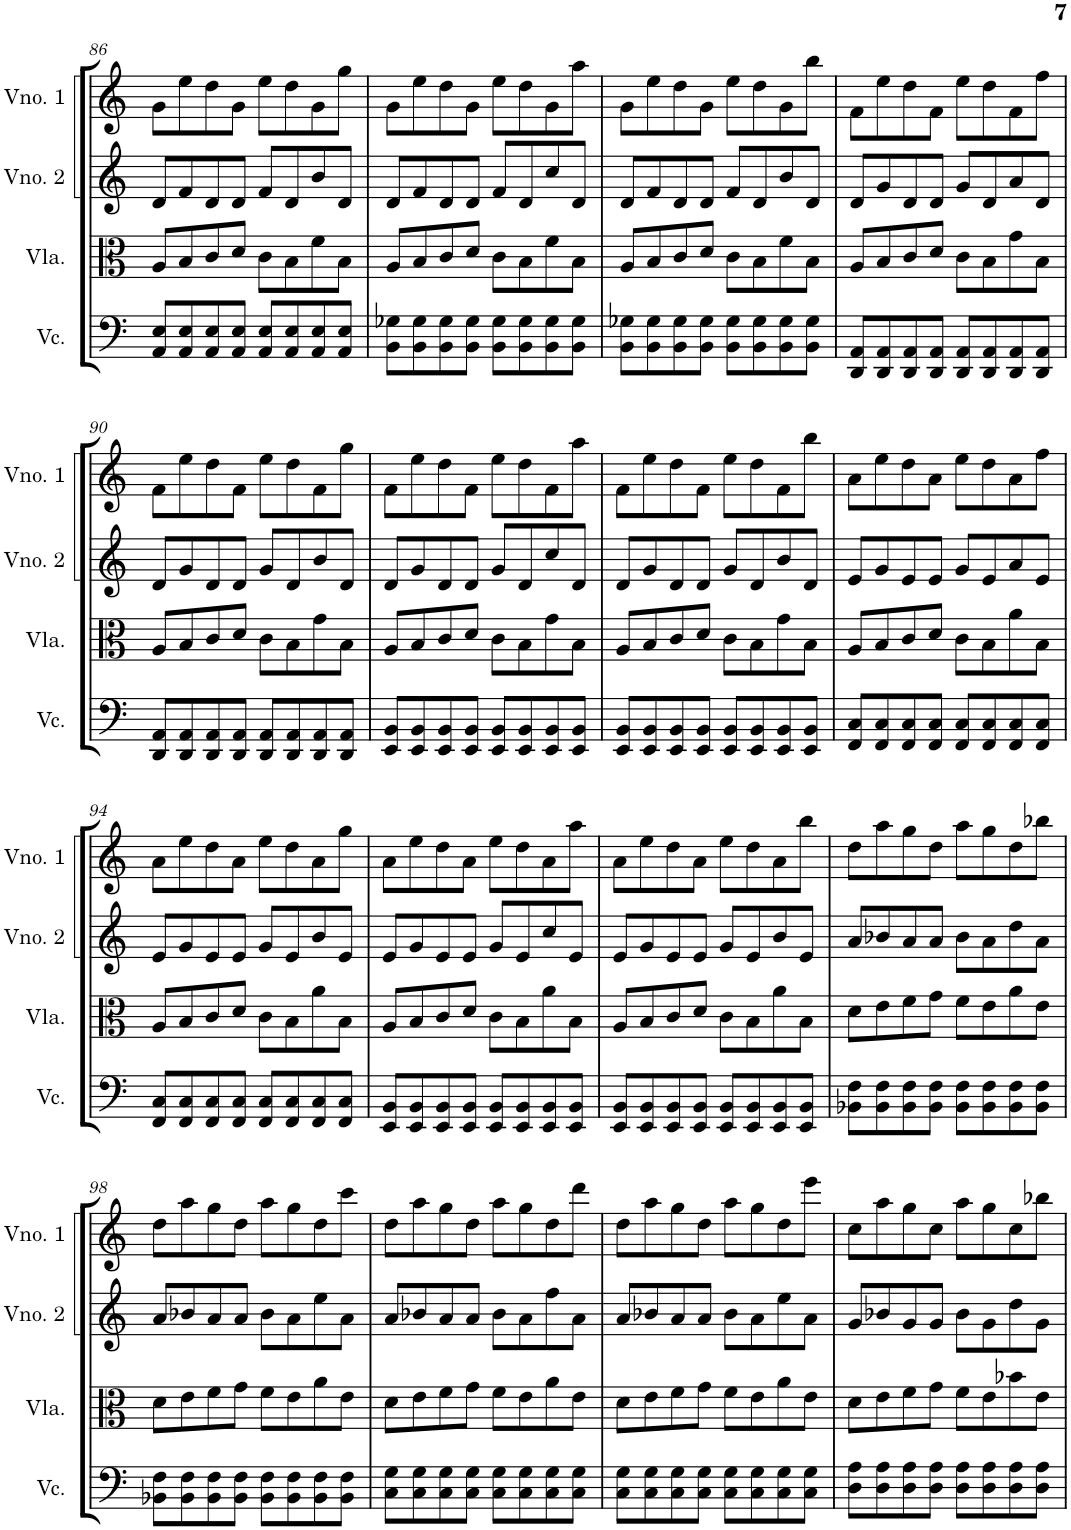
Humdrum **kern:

**kern	**kern	**kern	**kern
*part4	*part3	*part2	*part1
*staff4	*staff3	*staff2	*staff1
*I"Violoncelo	*I"Viola	*I"Violino 2	*I"Violino 1
*I'Vc.	*I'Vla.	*I'Vno. 2	*I'Vno. 1
!!LO:PB:g=z
*clefF4	*clefC3	*clefG2	*clefG2
*k[]	*k[]	*k[]	*k[]
*M2/2	*M2/2	*M2/2	*M2/2
*met(c|)	*met(c|)	*met(c|)	*met(c|)
=86	=86	=86	=86
8AA/ 8E/L	8A/L	8d/L	8g\L
8AA/ 8E/	8B/	8f/	8ee\
8AA/ 8E/	8c/	8d/	8dd\
8AA/ 8E/J	8d/J	8d/J	8g\J
8AA/ 8E/L	8c\L	8f/L	8ee\L
8AA/ 8E/	8B\	8d/	8dd\
8AA/ 8E/	8f\	8b/	8g\
8AA/ 8E/J	8B\J	8d/J	8gg\J
=87	=87	=87	=87
8BB\ 8G-X\L	8A/L	8d/L	8g\L
8BB\ 8G-\	8B/	8f/	8ee\
8BB\ 8G-\	8c/	8d/	8dd\
8BB\ 8G-\J	8d/J	8d/J	8g\J
8BB\ 8G-\L	8c\L	8f/L	8ee\L
8BB\ 8G-\	8B\	8d/	8dd\
8BB\ 8G-\	8f\	8cc/	8g\
8BB\ 8G-\J	8B\J	8d/J	8aa\J
=88	=88	=88	=88
8BB\ 8G-X\L	8A/L	8d/L	8g\L
8BB\ 8G-\	8B/	8f/	8ee\
8BB\ 8G-\	8c/	8d/	8dd\
8BB\ 8G-\J	8d/J	8d/J	8g\J
8BB\ 8G-\L	8c\L	8f/L	8ee\L
8BB\ 8G-\	8B\	8d/	8dd\
8BB\ 8G-\	8f\	8b/	8g\
8BB\ 8G-\J	8B\J	8d/J	8bb\J
=89	=89	=89	=89
8DD/ 8AA/L	8A/L	8d/L	8f\L
8DD/ 8AA/	8B/	8g/	8ee\
8DD/ 8AA/	8c/	8d/	8dd\
8DD/ 8AA/J	8d/J	8d/J	8f\J
8DD/ 8AA/L	8c\L	8g/L	8ee\L
8DD/ 8AA/	8B\	8d/	8dd\
8DD/ 8AA/	8g\	8a/	8f\
8DD/ 8AA/J	8B\J	8d/J	8ff\J
!!LO:LB:g=z
=90	=90	=90	=90
8DD/ 8AA/L	8A/L	8d/L	8f\L
8DD/ 8AA/	8B/	8g/	8ee\
8DD/ 8AA/	8c/	8d/	8dd\
8DD/ 8AA/J	8d/J	8d/J	8f\J
8DD/ 8AA/L	8c\L	8g/L	8ee\L
8DD/ 8AA/	8B\	8d/	8dd\
8DD/ 8AA/	8g\	8b/	8f\
8DD/ 8AA/J	8B\J	8d/J	8gg\J
=91	=91	=91	=91
8EE/ 8BB/L	8A/L	8d/L	8f\L
8EE/ 8BB/	8B/	8g/	8ee\
8EE/ 8BB/	8c/	8d/	8dd\
8EE/ 8BB/J	8d/J	8d/J	8f\J
8EE/ 8BB/L	8c\L	8g/L	8ee\L
8EE/ 8BB/	8B\	8d/	8dd\
8EE/ 8BB/	8g\	8cc/	8f\
8EE/ 8BB/J	8B\J	8d/J	8aa\J
=92	=92	=92	=92
8EE/ 8BB/L	8A/L	8d/L	8f\L
8EE/ 8BB/	8B/	8g/	8ee\
8EE/ 8BB/	8c/	8d/	8dd\
8EE/ 8BB/J	8d/J	8d/J	8f\J
8EE/ 8BB/L	8c\L	8g/L	8ee\L
8EE/ 8BB/	8B\	8d/	8dd\
8EE/ 8BB/	8g\	8b/	8f\
8EE/ 8BB/J	8B\J	8d/J	8bb\J
=93	=93	=93	=93
8FF/ 8C/L	8A/L	8e/L	8a\L
8FF/ 8C/	8B/	8g/	8ee\
8FF/ 8C/	8c/	8e/	8dd\
8FF/ 8C/J	8d/J	8e/J	8a\J
8FF/ 8C/L	8c\L	8g/L	8ee\L
8FF/ 8C/	8B\	8e/	8dd\
8FF/ 8C/	8a\	8a/	8a\
8FF/ 8C/J	8B\J	8e/J	8ff\J
!!LO:LB:g=z
=94	=94	=94	=94
8FF/ 8C/L	8A/L	8e/L	8a\L
8FF/ 8C/	8B/	8g/	8ee\
8FF/ 8C/	8c/	8e/	8dd\
8FF/ 8C/J	8d/J	8e/J	8a\J
8FF/ 8C/L	8c\L	8g/L	8ee\L
8FF/ 8C/	8B\	8e/	8dd\
8FF/ 8C/	8a\	8b/	8a\
8FF/ 8C/J	8B\J	8e/J	8gg\J
=95	=95	=95	=95
8EE/ 8BB/L	8A/L	8e/L	8a\L
8EE/ 8BB/	8B/	8g/	8ee\
8EE/ 8BB/	8c/	8e/	8dd\
8EE/ 8BB/J	8d/J	8e/J	8a\J
8EE/ 8BB/L	8c\L	8g/L	8ee\L
8EE/ 8BB/	8B\	8e/	8dd\
8EE/ 8BB/	8a\	8cc/	8a\
8EE/ 8BB/J	8B\J	8e/J	8aa\J
=96	=96	=96	=96
8EE/ 8BB/L	8A/L	8e/L	8a\L
8EE/ 8BB/	8B/	8g/	8ee\
8EE/ 8BB/	8c/	8e/	8dd\
8EE/ 8BB/J	8d/J	8e/J	8a\J
8EE/ 8BB/L	8c\L	8g/L	8ee\L
8EE/ 8BB/	8B\	8e/	8dd\
8EE/ 8BB/	8a\	8b/	8a\
8EE/ 8BB/J	8B\J	8e/J	8bb\J
=97	=97	=97	=97
8BB-X\ 8F\L	8d\L	8a/L	8dd\L
8BB-\ 8F\	8e\	8b-X/	8aa\
8BB-\ 8F\	8f\	8a/	8gg\
8BB-\ 8F\J	8g\J	8a/J	8dd\J
8BB-\ 8F\L	8f\L	8b-\L	8aa\L
8BB-\ 8F\	8e\	8a\	8gg\
8BB-\ 8F\	8a\	8dd\	8dd\
8BB-\ 8F\J	8e\J	8a\J	8bb-X\J
!!LO:LB:g=z
=98	=98	=98	=98
8BB-X\ 8F\L	8d\L	8a/L	8dd\L
8BB-\ 8F\	8e\	8b-X/	8aa\
8BB-\ 8F\	8f\	8a/	8gg\
8BB-\ 8F\J	8g\J	8a/J	8dd\J
8BB-\ 8F\L	8f\L	8b-\L	8aa\L
8BB-\ 8F\	8e\	8a\	8gg\
8BB-\ 8F\	8a\	8ee\	8dd\
8BB-\ 8F\J	8e\J	8a\J	8ccc\J
=99	=99	=99	=99
8C\ 8G\L	8d\L	8a/L	8dd\L
8C\ 8G\	8e\	8b-X/	8aa\
8C\ 8G\	8f\	8a/	8gg\
8C\ 8G\J	8g\J	8a/J	8dd\J
8C\ 8G\L	8f\L	8b-\L	8aa\L
8C\ 8G\	8e\	8a\	8gg\
8C\ 8G\	8a\	8ff\	8dd\
8C\ 8G\J	8e\J	8a\J	8ddd\J
=100	=100	=100	=100
8C\ 8G\L	8d\L	8a/L	8dd\L
8C\ 8G\	8e\	8b-X/	8aa\
8C\ 8G\	8f\	8a/	8gg\
8C\ 8G\J	8g\J	8a/J	8dd\J
8C\ 8G\L	8f\L	8b-\L	8aa\L
8C\ 8G\	8e\	8a\	8gg\
8C\ 8G\	8a\	8ee\	8dd\
8C\ 8G\J	8e\J	8a\J	8eee\J
=101	=101	=101	=101
8D\ 8A\L	8d\L	8g/L	8cc\L
8D\ 8A\	8e\	8b-X/	8aa\
8D\ 8A\	8f\	8g/	8gg\
8D\ 8A\J	8g\J	8g/J	8cc\J
8D\ 8A\L	8f\L	8b-\L	8aa\L
8D\ 8A\	8e\	8g\	8gg\
8D\ 8A\	8b-X\	8dd\	8cc\
8D\ 8A\J	8e\J	8g\J	8bb-X\J
=	=	=	=
*-	*-	*-	*-
